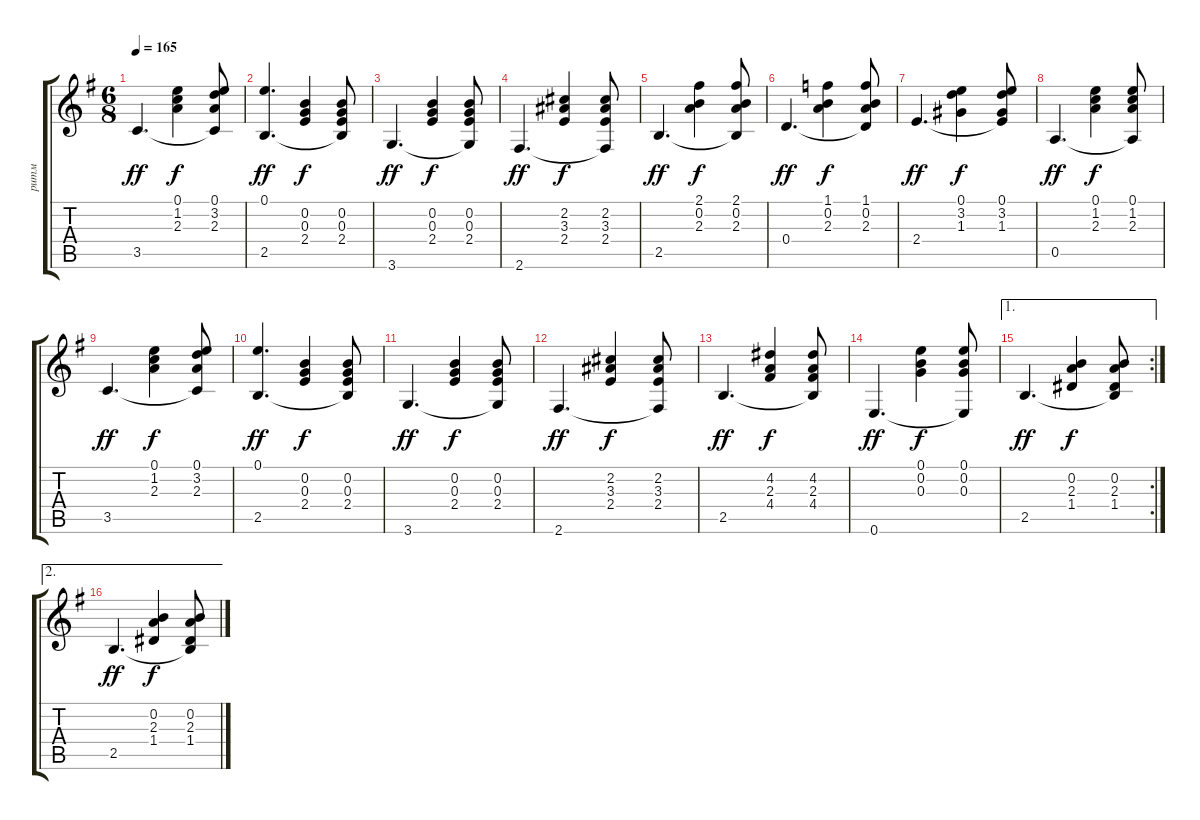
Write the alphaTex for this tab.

\track ("ритм" "ритм") {instrument acousticguitarsteel}
\staff {score tabs}
\tuning (E4 B3 G3 D3 A2 E2) {hide}
\ts (6 8)
\tempo 165
\clef g2
\ks eminor
3.5.4{d dy ff} (0.1 1.2 2.3).4{dy f} (0.1 3.2 2.3 3.5{t}).8 |
(0.1 2.5).4{d dy ff} (0.2 0.3 2.4).4{dy f} (0.2 0.3 2.4 2.5{t}).8 |
3.6.4{d dy ff} (0.2 0.3 2.4).4{dy f} (0.2 0.3 2.4 3.6{t}).8 |
2.6.4{d dy ff} (2.2 3.3 2.4).4{dy f} (2.2 3.3 2.4 2.6{t}).8 |
2.5.4{d dy ff} (2.1 0.2 2.3).4{dy f} (2.1 0.2 2.3 2.5{t}).8 |
0.4.4{d dy ff} (1.1 0.2 2.3).4{dy f} (1.1 0.2 2.3 0.4{t}).8 |
2.4.4{d dy ff} (0.1 3.2 1.3).4{dy f} (0.1 3.2 1.3 2.4{t}).8 |
0.5.4{d dy ff} (0.1 1.2 2.3).4{dy f} (0.1 1.2 2.3 0.5{t}).8 |
3.5.4{d dy ff} (0.1 1.2 2.3).4{dy f} (0.1 3.2 2.3 3.5{t}).8 |
(0.1 2.5).4{d dy ff} (0.2 0.3 2.4).4{dy f} (0.2 0.3 2.4 2.5{t}).8 |
3.6.4{d dy ff} (0.2 0.3 2.4).4{dy f} (0.2 0.3 2.4 3.6{t}).8 |
2.6.4{d dy ff} (2.2 3.3 2.4).4{dy f} (2.2 3.3 2.4 2.6{t}).8 |
2.5.4{d dy ff} (4.2 2.3 4.4).4{dy f} (4.2 2.3 4.4 2.5{t}).8 |
0.6.4{d dy ff} (0.1 0.2 0.3).4{dy f} (0.1 0.2 0.3 0.6{t}).8 |
\ae 1
\rc 2
2.5.4{d dy ff} (0.2 2.3 1.4).4{dy f} (0.2 2.3 1.4 2.5{t}).8 |
\ae 2
2.5.4{d dy ff} (0.2 2.3 1.4).4{dy f} (0.2 2.3 1.4 2.5{t}).8
